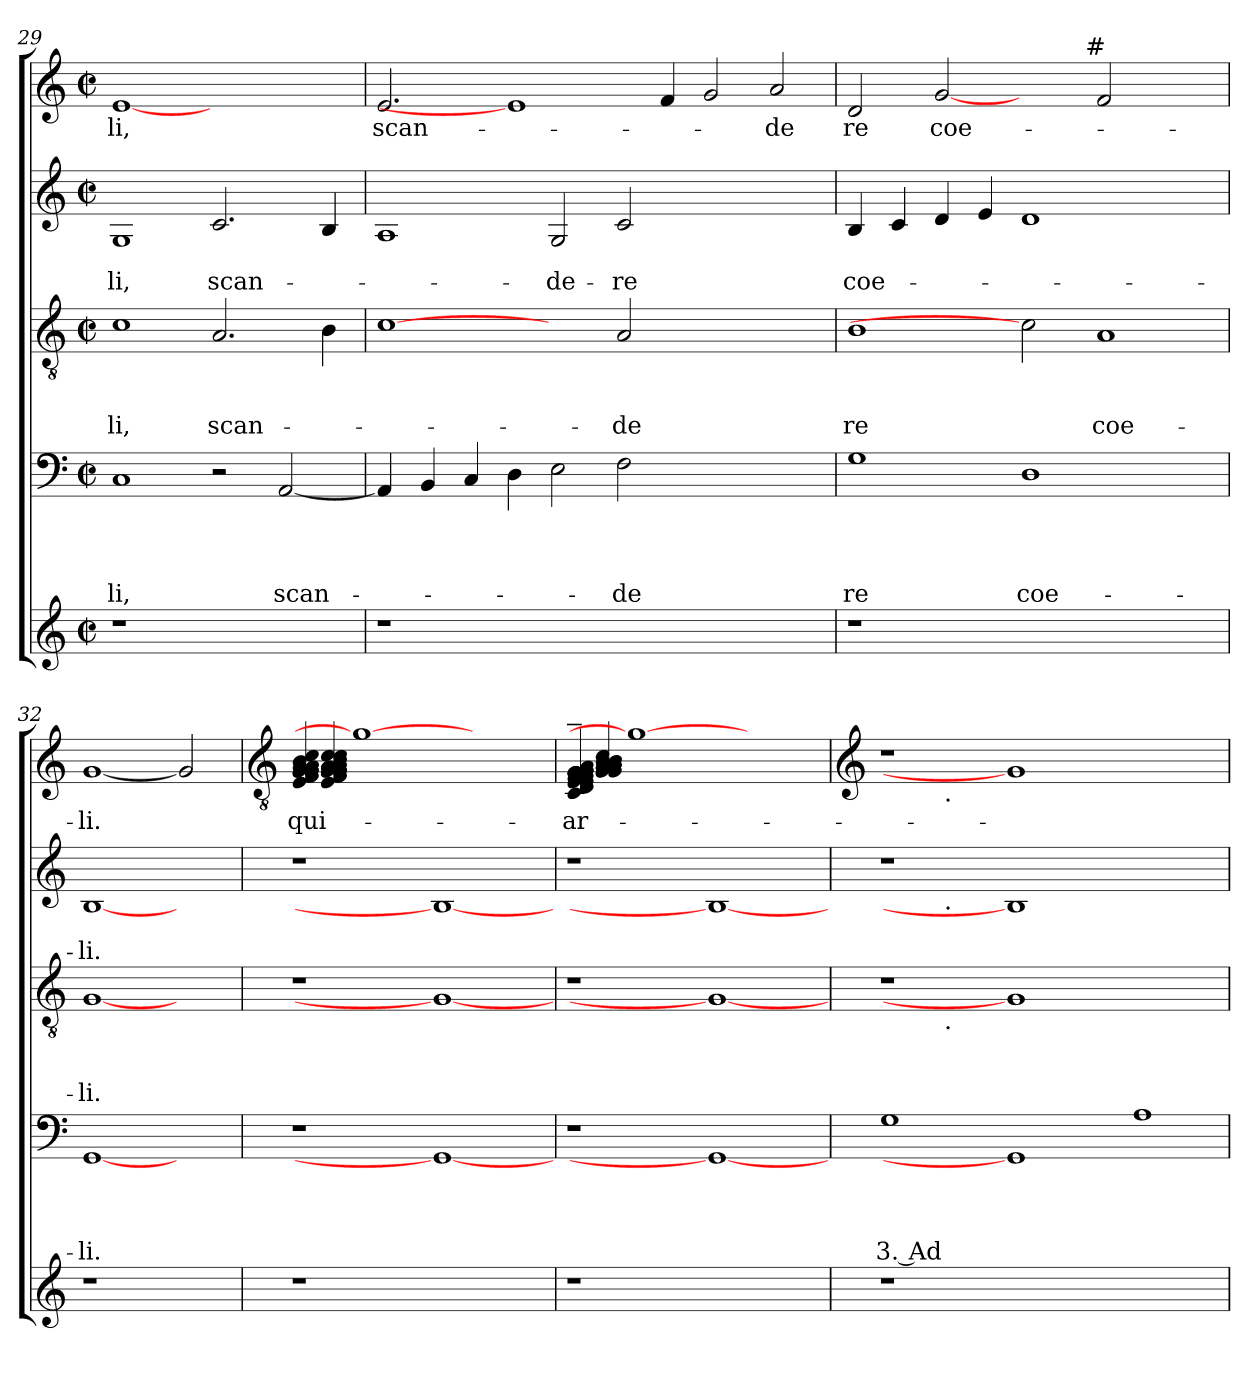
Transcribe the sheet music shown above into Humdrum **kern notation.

**kern	**kern	**text	**text	**text	**text	**kern	**text	**text	**text	**kern	**text	**text	**kern	**text
*part5	*part4	*part4	*part4	*part4	*part4	*part3	*part3	*part3	*part3	*part2	*part2	*part2	*part1	*part1
*staff5	*staff4	*staff4	*staff4	*staff4	*staff4	*staff3	*staff3	*staff3	*staff3	*staff2	*staff2	*staff2	*staff1	*staff1
*clefG2	*clefF4	*	*	*	*	*clefGv2	*	*	*	*clefG2	*	*	*clefG2	*
*k[]	*k[]	*	*	*	*	*k[]	*	*	*	*k[]	*	*	*k[]	*
*C:	*C:	*	*	*	*	*C:	*	*	*	*C:	*	*	*C:	*
*M2/2	*M2/2	*	*	*	*	*M2/2	*	*	*	*M2/2	*	*	*M2/2	*
*met(c|)	*met(c|)	*	*	*	*	*met(c|)	*	*	*	*met(c|)	*	*	*met(c|)	*
=29	=29	=29	=29	=29	=29	=29	=29	=29	=29	=29	=29	=29	=29	=29
!	!	!	!	!	!LO:LY:b	!	!	!	!LO:LY:b	!	!	!LO:LY:b	!	!LO:LY:b
1r	1C	.	.	.	-li,	1c	.	.	-li,	1G	.	-li,	[1e	-li,
!	!	!	!	!	!	!	!	!	!LO:LY:b	!	!	!LO:LY:b	!	!
1ryy	2r	.	.	.	.	2.A/	.	.	scan-	2.c/	.	scan-	1ryy	.
!	!	!	!	!	!LO:LY:b	!	!	!	!	!	!	!	!	!
.	[<2AA/	.	.	.	scan-	.	.	.	.	.	.	.	.	.
.	.	.	.	.	.	4B\	.	.	.	4B/	.	.	.	.
=30	=30	=30	=30	=30	=30	=30	=30	=30	=30	=30	=30	=30	=30	=30
!	!	!	!	!	!	!	!	!	!	!	!	!	!	!LO:LY:b
1r	4AA/]	.	.	.	.	[1c	.	.	.	1A	.	.	2.e/	scan-
.	4BB/	.	.	.	.	.	.	.	.	.	.	.	.	.
.	4C/	.	.	.	.	.	.	.	.	.	.	.	.	.
.	4D\	.	.	.	.	.	.	.	.	.	.	.	1e]	.
!	!	!	!	!	!	!	!	!	!	!	!	!LO:LY:b	!	!
0ryy	2E\	.	.	.	.	2ryy	.	.	.	2G/	.	-de-	.	.
!	!	!	!	!	!LO:LY:b	!	!	!	!LO:LY:b	!	!	!LO:LY:b:rj	!	!
.	2F\	.	.	.	-de	2A/	.	.	-de	2c/	.	-re	.	.
.	.	.	.	.	.	.	.	.	.	.	.	.	4f/	.
.	1ryy	.	.	.	.	1ryy	.	.	.	1ryy	.	.	2g/	.
!	!	!	!	!	!	!	!	!	!	!	!	!	!	!LO:LY:b
.	.	.	.	.	.	.	.	.	.	.	.	.	2a/	-de
=31	=31	=31	=31	=31	=31	=31	=31	=31	=31	=31	=31	=31	=31	=31
!	!	!	!	!	!LO:LY:b:rj	!	!	!	!LO:LY:b:rj	!	!	!LO:LY:b	!	!LO:LY:b
1r	1G	.	.	.	re	1B	.	.	re	4B/	.	coe-	2d/	re
.	.	.	.	.	.	.	.	.	.	4c/	.	.	.	.
!	!	!	!	!	!	!	!	!	!	!	!	!	!	!LO:LY:b
.	.	.	.	.	.	.	.	.	.	4d/	.	.	[2g	coe-
.	.	.	.	.	.	.	.	.	.	4e/	.	.	.	.
!	!	!	!	!	!LO:LY:b	!	!	!	!	!	!	!	!	!
1.ryy	1D	.	.	.	coe-	2c]	.	.	.	1d	.	.	4...ryy	.
!	!	!	!	!	!	!	!	!	!	!	!	!	!LO:TX:a:t=#	!
.	.	.	.	.	.	.	.	.	.	.	.	.	32ryy	.
!	!	!	!	!	!	!	!	!	!LO:LY:b	!	!	!	!	!
.	.	.	.	.	.	1A	.	.	coe-	.	.	.	2f/	.
.	2ryy	.	.	.	.	.	.	.	.	2ryy	.	.	2ryy	.
=32	=32	=32	=32	=32	=32	=32	=32	=32	=32	=32	=32	=32	=32	=32
!	!	!	!	!	!LO:LY:b	!	!	!	!LO:LY:b	!	!	!LO:LY:b	!	!LO:LY:b
1r	[1GG	.	.	.	-li.	[1G	.	.	-li.	[1B	.	-li.	[1g	-li.
2ryy	2ryy	.	.	.	.	2ryy	.	.	.	2ryy	.	.	2g]	.
!!LO:LB:g=z
=33	=33	=33	=33	=33	=33	=33	=33	=33	=33	=33	=33	=33	=33	=33
*	*	*	*	*	*	*	*	*	*	*	*	*	*clefGv2	*
!	!	!	!	!	!	!	!	!	!	!	!	!	!LO:N:n=1:head=solid	!
!	!	!	!	!	!	!	!	!	!	!	!	!	!LO:N:n=2:head=solid	!
!	!	!	!	!	!	!	!	!	!	!	!	!	!LO:N:n=3:head=solid	!
!	!	!	!	!	!	!	!	!	!	!	!	!	!LO:N:n=4:head=solid	!
!	!	!	!	!	!	!	!	!	!	!	!	!	!LO:N:n=5:head=solid	!
!	!	!	!	!	!	!	!	!	!	!	!	!	!LO:N:n=6:head=solid	!
!	!	!	!	!	!	!	!	!	!	!	!	!	!LO:N:n=7:head=solid	!
!	!	!	!	!	!	!	!	!	!	!	!	!	!LO:N:n=8:head=solid	!
!	!	!	!	!	!	!	!	!	!	!	!	!	!LO:N:n=9:head=solid	!
!	!	!	!	!	!	!	!	!	!	!	!	!	!LO:N:n=10:head=solid	!
!	!	!	!	!	!	!	!	!	!	!	!	!	!LO:N:n=11:head=solid	!
*	*	*	*	*	*	*	*	*	*	*	*	*	*^	*
!	!	!	!	!	!	!	!	!	!	!	!	!	!LO:N:n=12:head=solid	!LO:N:n=1:head=solid	!LO:LY:b:rj
!	!	!	!	!	!	!	!	!	!	!	!	!	!	!LO:N:n=2:head=solid	!
!	!	!	!	!	!	!	!	!	!	!	!	!	!	!LO:N:n=3:head=solid	!
!	!	!	!	!	!	!	!	!	!	!	!	!	!	!LO:N:n=4:head=solid	!
!	!	!	!	!	!	!	!	!	!	!	!	!	!	!LO:N:n=5:head=solid	!
!	!	!	!	!	!	!	!	!	!	!	!	!	!	!LO:N:n=6:head=solid	!
!	!	!	!	!	!	!	!	!	!	!	!	!	!	!LO:N:n=7:head=solid	!
!	!	!	!	!	!	!	!	!	!	!	!	!	!	!LO:N:n=8:head=solid	!
!	!	!	!	!	!	!	!	!	!	!	!	!	!	!LO:N:n=9:head=solid	!
!	!	!	!	!	!	!	!	!	!	!	!	!	!	!LO:N:n=10:head=solid	!
!	!	!	!	!	!	!	!	!	!	!	!	!	!	!LO:N:n=11:head=solid	!
!	!	!	!	!	!	!	!	!	!	!	!	!	!	!LO:N:n=12:head=solid	!LO:LY:b
1r	1r	.	.	.	.	1r	.	.	.	1r	.	.	4E/ 4F/ 4G/ 4G/ 4G/ 4G/ 4G/ 4A/ 4A/ 4A/ 4B/ 4c/	4E/ 4F/ 4G/ 4G/ 4G/ 4G/ 4A/ 4A/ 4A/ 4B/ 4c/ 4c/	qui-
.	.	.	.	.	.	.	.	.	.	.	.	.	1g_	2.ryy	.
1ryy	1GG_	.	.	.	.	1G_	.	.	.	1B_	.	.	.	1ryy	.
.	.	.	.	.	.	.	.	.	.	.	.	.	2.ryy	.	.
!!LO:LB:g=z	!!
=34	=34	=34	=34	=34	=34	=34	=34	=34	=34	=34	=34	=34	=34	=34	=34
!	!	!	!	!	!	!	!	!	!	!	!	!	!LO:N:n=1:head=solid	!	!
!	!	!	!	!	!	!	!	!	!	!	!	!	!LO:N:n=2:head=solid	!	!
!	!	!	!	!	!	!	!	!	!	!	!	!	!LO:N:n=3:head=solid	!	!
!	!	!	!	!	!	!	!	!	!	!	!	!	!LO:N:n=4:head=solid	!	!
!	!	!	!	!	!	!	!	!	!	!	!	!	!LO:N:n=5:head=solid	!	!
!	!	!	!	!	!	!	!	!	!	!	!	!	!LO:N:n=6:head=solid	!	!
!	!	!	!	!	!	!	!	!	!	!	!	!	!LO:N:n=7:head=solid	!	!
!	!	!	!	!	!	!	!	!	!	!	!	!	!LO:N:n=8:head=solid	!	!
!	!	!	!	!	!	!	!	!	!	!	!	!	!LO:N:n=9:head=solid	!	!
!	!	!	!	!	!	!	!	!	!	!	!	!	!LO:N:n=10:head=solid	!	!
!	!	!	!	!	!	!	!	!	!	!	!	!	!LO:N:n=11:head=solid	!	!
!	!	!	!	!	!	!	!	!	!	!	!	!	!LO:N:n=12:head=solid	!LO:N:n=1:head=solid	!LO:LY:b
!	!	!	!	!	!	!	!	!	!	!	!	!	!	!LO:N:n=2:head=solid	!
!	!	!	!	!	!	!	!	!	!	!	!	!	!	!LO:N:n=3:head=solid	!
!	!	!	!	!	!	!	!	!	!	!	!	!	!	!LO:N:n=4:head=solid	!
!	!	!	!	!	!	!	!	!	!	!	!	!	!	!LO:N:n=5:head=solid	!
!	!	!	!	!	!	!	!	!	!	!	!	!	!	!LO:N:n=6:head=solid	!
!	!	!	!	!	!	!	!	!	!	!	!	!	!	!LO:N:n=7:head=solid	!
!	!	!	!	!	!	!	!	!	!	!	!	!	!	!LO:N:n=8:head=solid	!
!	!	!	!	!	!	!	!	!	!	!	!	!	!	!LO:N:n=9:head=solid	!
!	!	!	!	!	!	!	!	!	!	!	!	!	!	!LO:N:n=10:head=solid	!
!	!	!	!	!	!	!	!	!	!	!	!	!	!	!LO:N:n=11:head=solid	!LO:LY:b
1r	1r	.	.	.	.	1r	.	.	.	1r	.	.	4C/~< 4D/~< 4E/~< 4E/~< 4F/~< 4F/~< 4G/~< 4G/~< 4G/~< 4G/~< 4G/~< 4A/~<	4G/ 4G/ 4G/ 4A/ 4A/ 4A/ 4A/ 4B/ 4B/ 4B/ 4c/	ar-
.	.	.	.	.	.	.	.	.	.	.	.	.	1g_	2.ryy	.
1ryy	1GG_	.	.	.	.	1G_	.	.	.	1B_	.	.	.	1ryy	.
.	.	.	.	.	.	.	.	.	.	.	.	.	2.ryy	.	.
!!LO:PB:g=z	!!
=35	=35	=35	=35	=35	=35	=35	=35	=35	=35	=35	=35	=35	=35	=35	=35
*	*	*	*	*	*	*	*	*	*	*	*	*	*clefG2	*	*
!	!	!	!	!	!LO:LY:b:rj	!	!	!	!	!	!	!	!	!	!
*	*	*	*	*	*	*^	*	*	*	*^	*	*	*	*	*
1r	1G	.	.	.	3. Ad	1r	2ryy	.	.	.	1r	2ryy	.	.	1r	2ryy	.
!	!	!	!	!	!	!	!	!	!	!	!	!	!	!	!	!LO:TX:b:t=.	!
!	!	!	!	!	!	!	!	!	!	!	!	!LO:TX:b:t=.	!	!	!	!	!
!	!	!	!	!	!	!	!LO:TX:b:t=.	!	!	!	!	!	!	!	!	!	!
.	.	.	.	.	.	.	1ryy	.	.	.	.	1ryy	.	.	.	1ryy	.
0ryy	1GG]	.	.	.	.	1G]	.	.	.	.	1B]	.	.	.	1g]	.	.
.	.	.	.	.	.	.	1.ryy	.	.	.	.	1.ryy	.	.	.	1.ryy	.
.	1A	.	.	.	.	1ryy	.	.	.	.	1ryy	.	.	.	1ryy	.	.
*	*	*	*	*	*	*v	*v	*	*	*	*	*	*	*	*v	*v	*
*	*	*	*	*	*	*	*	*	*	*v	*v	*	*	*	*
=	=	=	=	=	=	=	=	=	=	=	=	=	=	=
*-	*-	*-	*-	*-	*-	*-	*-	*-	*-	*-	*-	*-	*-	*-
